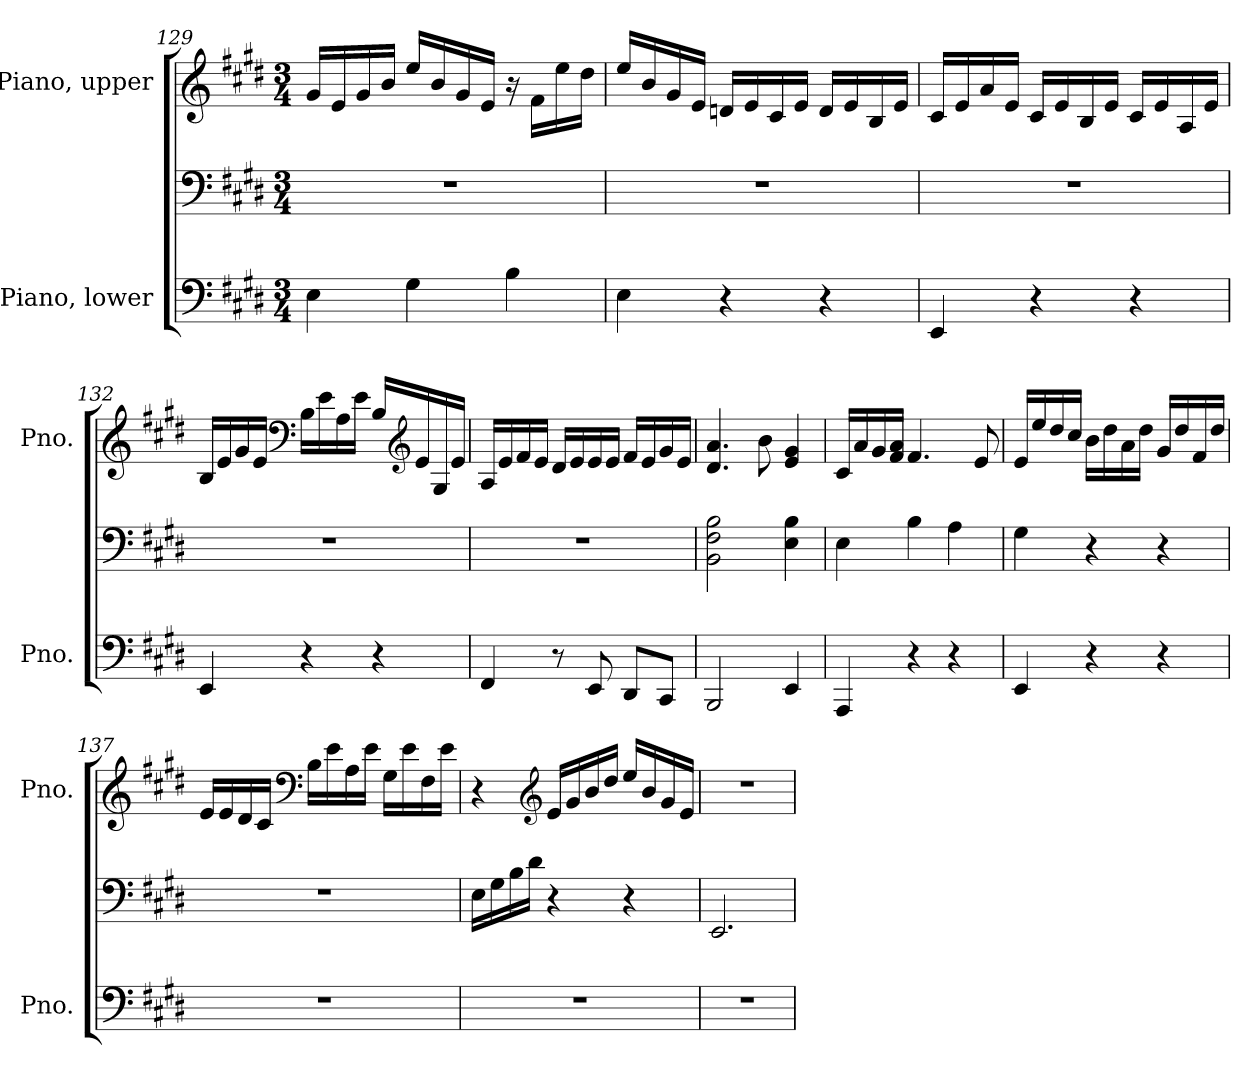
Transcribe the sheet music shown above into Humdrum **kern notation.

**kern	**kern	**kern
*part2	*part2	*part1
*staff3	*staff2	*staff1
*I"Piano, lower	*	*I"Piano, upper
*I'Pno.	*	*I'Pno.
!!LO:PB:g=z
*clefF4	*clefF4	*clefG2
*k[f#c#g#d#]	*k[f#c#g#d#]	*k[f#c#g#d#]
*M3/4	*M3/4	*M3/4
=129	=129	=129
4E\	2.r	16g#/LL
.	.	16e/
.	.	16g#/
.	.	16b/JJ
4G#\	.	16ee/LL
.	.	16b/
.	.	16g#/
.	.	16e/JJ
4B\	.	16r
.	.	16f#\LL
.	.	16ee\
.	.	16dd#\JJ
=130	=130	=130
4E\	2.r	16ee/LL
.	.	16b/
.	.	16g#/
.	.	16e/JJ
4r	.	16dn/LL
.	.	16e/
.	.	16c#/
.	.	16e/JJ
4r	.	16d/LL
.	.	16e/
.	.	16B/
.	.	16e/JJ
=131	=131	=131
4EE/	2.r	16c#/LL
.	.	16e/
.	.	16a/
.	.	16e/JJ
4r	.	16c#/LL
.	.	16e/
.	.	16B/
.	.	16e/JJ
4r	.	16c#/LL
.	.	16e/
.	.	16A/
.	.	16e/JJ
!!LO:LB:g=z
=132	=132	=132
4EE/	2.r	16B/LL
.	.	16e/
.	.	16g#/
.	.	16e/JJ
*	*	*clefF4
4r	.	16B\LL
.	.	16e\
.	.	16A\
.	.	16e\JJ
4r	.	16B/LL
*	*	*clefG2
.	.	16e/
.	.	16G#/
.	.	16e/JJ
=133	=133	=133
4FF#/	2.r	16A/LL
.	.	16e/
.	.	16f#/
.	.	16e/JJ
8r	.	16d#/LL
.	.	16e/
8EE/	.	16e/
.	.	16e/JJ
8DD#/L	.	16f#/LL
.	.	16e/
8CC#/J	.	16g#/
.	.	16e/JJ
=134	=134	=134
2BBB/	2BB\ 2F#\ 2B\	4.d#/ 4.a/
.	.	8b\
4EE/	4E\ 4B\	4e/ 4g#/
=135	=135	=135
4AAA/	4E\	16c#/LL
.	.	16a/
.	.	16g#/
.	.	16f#/ 16a/JJ
4r	4B\	4.f#/
4r	4A\	.
.	.	8e/
!!LO:LB:g=z
=136	=136	=136
4EE/	4G#\	16e/LL
.	.	16ee/
.	.	16dd#/
.	.	16cc#/JJ
4r	4r	16b\LL
.	.	16dd#\
.	.	16a\
.	.	16dd#\JJ
4r	4r	16g#/LL
.	.	16dd#/
.	.	16f#/
.	.	16dd#/JJ
=137	=137	=137
2.r	2.r	16e/LL
.	.	16e/
.	.	16d#/
.	.	16c#/JJ
*	*	*clefF4
.	.	16B\LL
.	.	16e\
.	.	16A\
.	.	16e\JJ
.	.	16G#\LL
.	.	16e\
.	.	16F#\
.	.	16e\JJ
=138	=138	=138
2.r	16E\LL	4r
.	16G#\	.
.	16B\	.
.	16d#\JJ	.
*	*	*clefG2
.	4r	16e/LL
.	.	16g#/
.	.	16b/
.	.	16dd#/JJ
.	4r	16ee/LL
.	.	16b/
.	.	16g#/
.	.	16e/JJ
=139	=139	=139
2.r	2.EE/	2.r
=	=	=
*-	*-	*-
